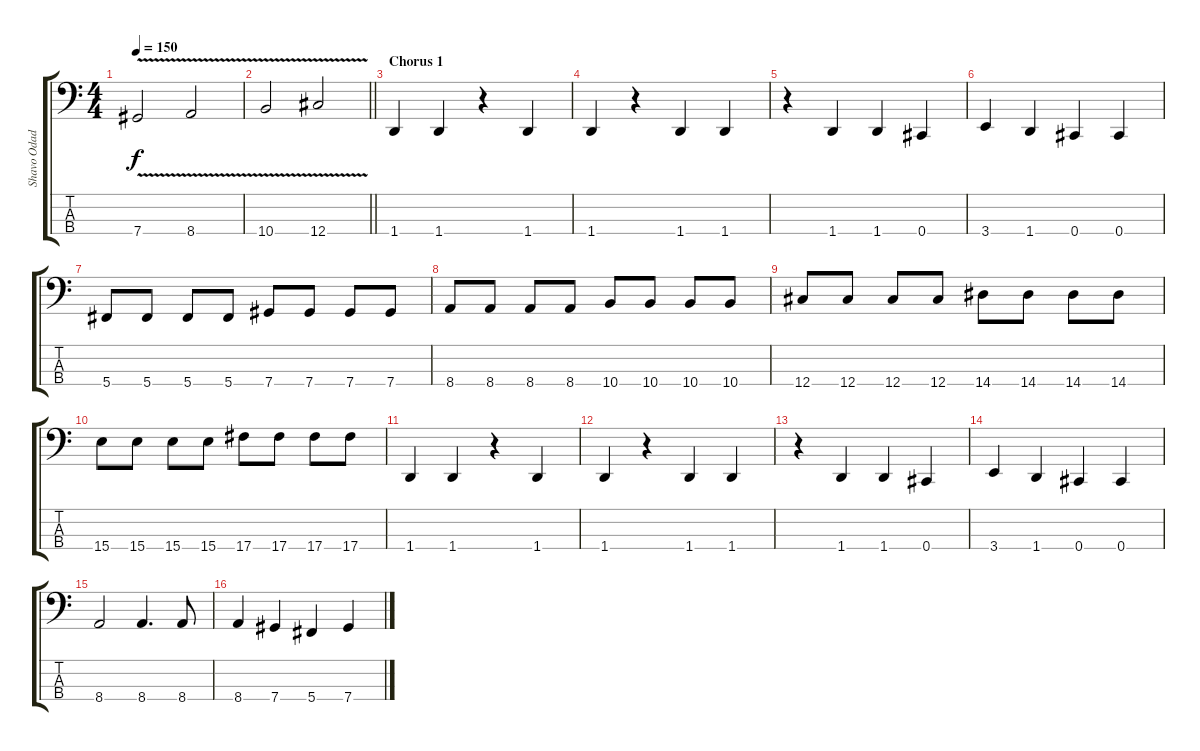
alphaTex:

\track ("Shavo Odadjian(Bass)" "Shavo Odad") {instrument electricbassfinger}
\staff {score tabs}
\tuning (Gb2 Db2 Ab1 Db1) {hide}
\ts (4 4)
\tempo 150
\clef f4
\ks c
7.4{v}.2{dy f} 8.4{v}.2 |
\barLineRight lightlight
10.4{v}.2 12.4{v}.2 |
\section ("" "Chorus 1")
1.4.4 1.4.4 r.4 1.4.4 |
1.4.4 r.4 1.4.4 1.4.4 |
r.4 1.4.4 1.4.4 0.4.4 |
3.4.4 1.4.4 0.4.4 0.4.4 |
5.4.8 5.4.8 5.4.8 5.4.8 7.4.8 7.4.8 7.4.8 7.4.8 |
8.4.8 8.4.8 8.4.8 8.4.8 10.4.8 10.4.8 10.4.8 10.4.8 |
12.4.8 12.4.8 12.4.8 12.4.8 14.4.8 14.4.8 14.4.8 14.4.8 |
15.4.8 15.4.8 15.4.8 15.4.8 17.4.8 17.4.8 17.4.8 17.4.8 |
1.4.4 1.4.4 r.4 1.4.4 |
1.4.4 r.4 1.4.4 1.4.4 |
r.4 1.4.4 1.4.4 0.4.4 |
3.4.4 1.4.4 0.4.4 0.4.4 |
8.4.2 8.4.4{d} 8.4.8 |
8.4.4 7.4.4 5.4.4 7.4.4
